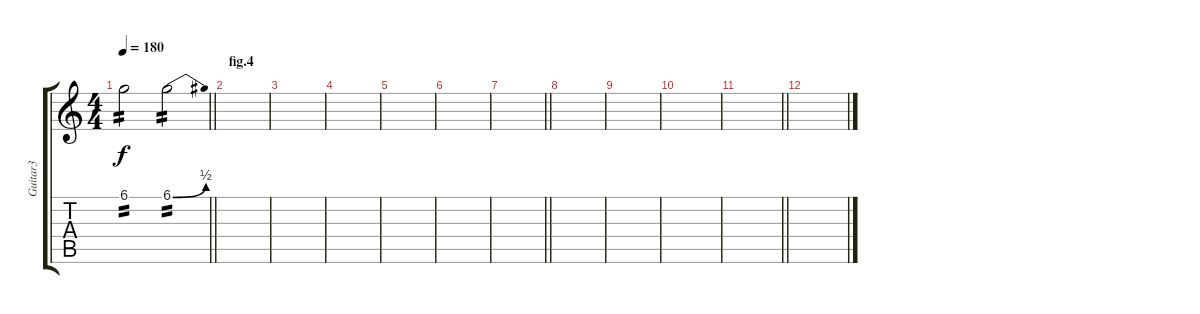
\track ("Guitar3" "Guitar3") {instrument distortionguitar}
\staff {score tabs}
\tuning (Db4 Ab3 E3 B2 Gb2 B1) {hide}
\ts (4 4)
\tempo 180
\clef g2
\barLineRight lightlight
\ks c
6.1.2{tp 2 dy f} 6.1{be (bend 0 0 60 2)}.2{tp 2} |
\section ("" "fig.4")
|
|
|
|
|
\barLineRight lightlight
|
\section ("" "")
|
|
|
\barLineRight lightlight
|
\section ("" "")
